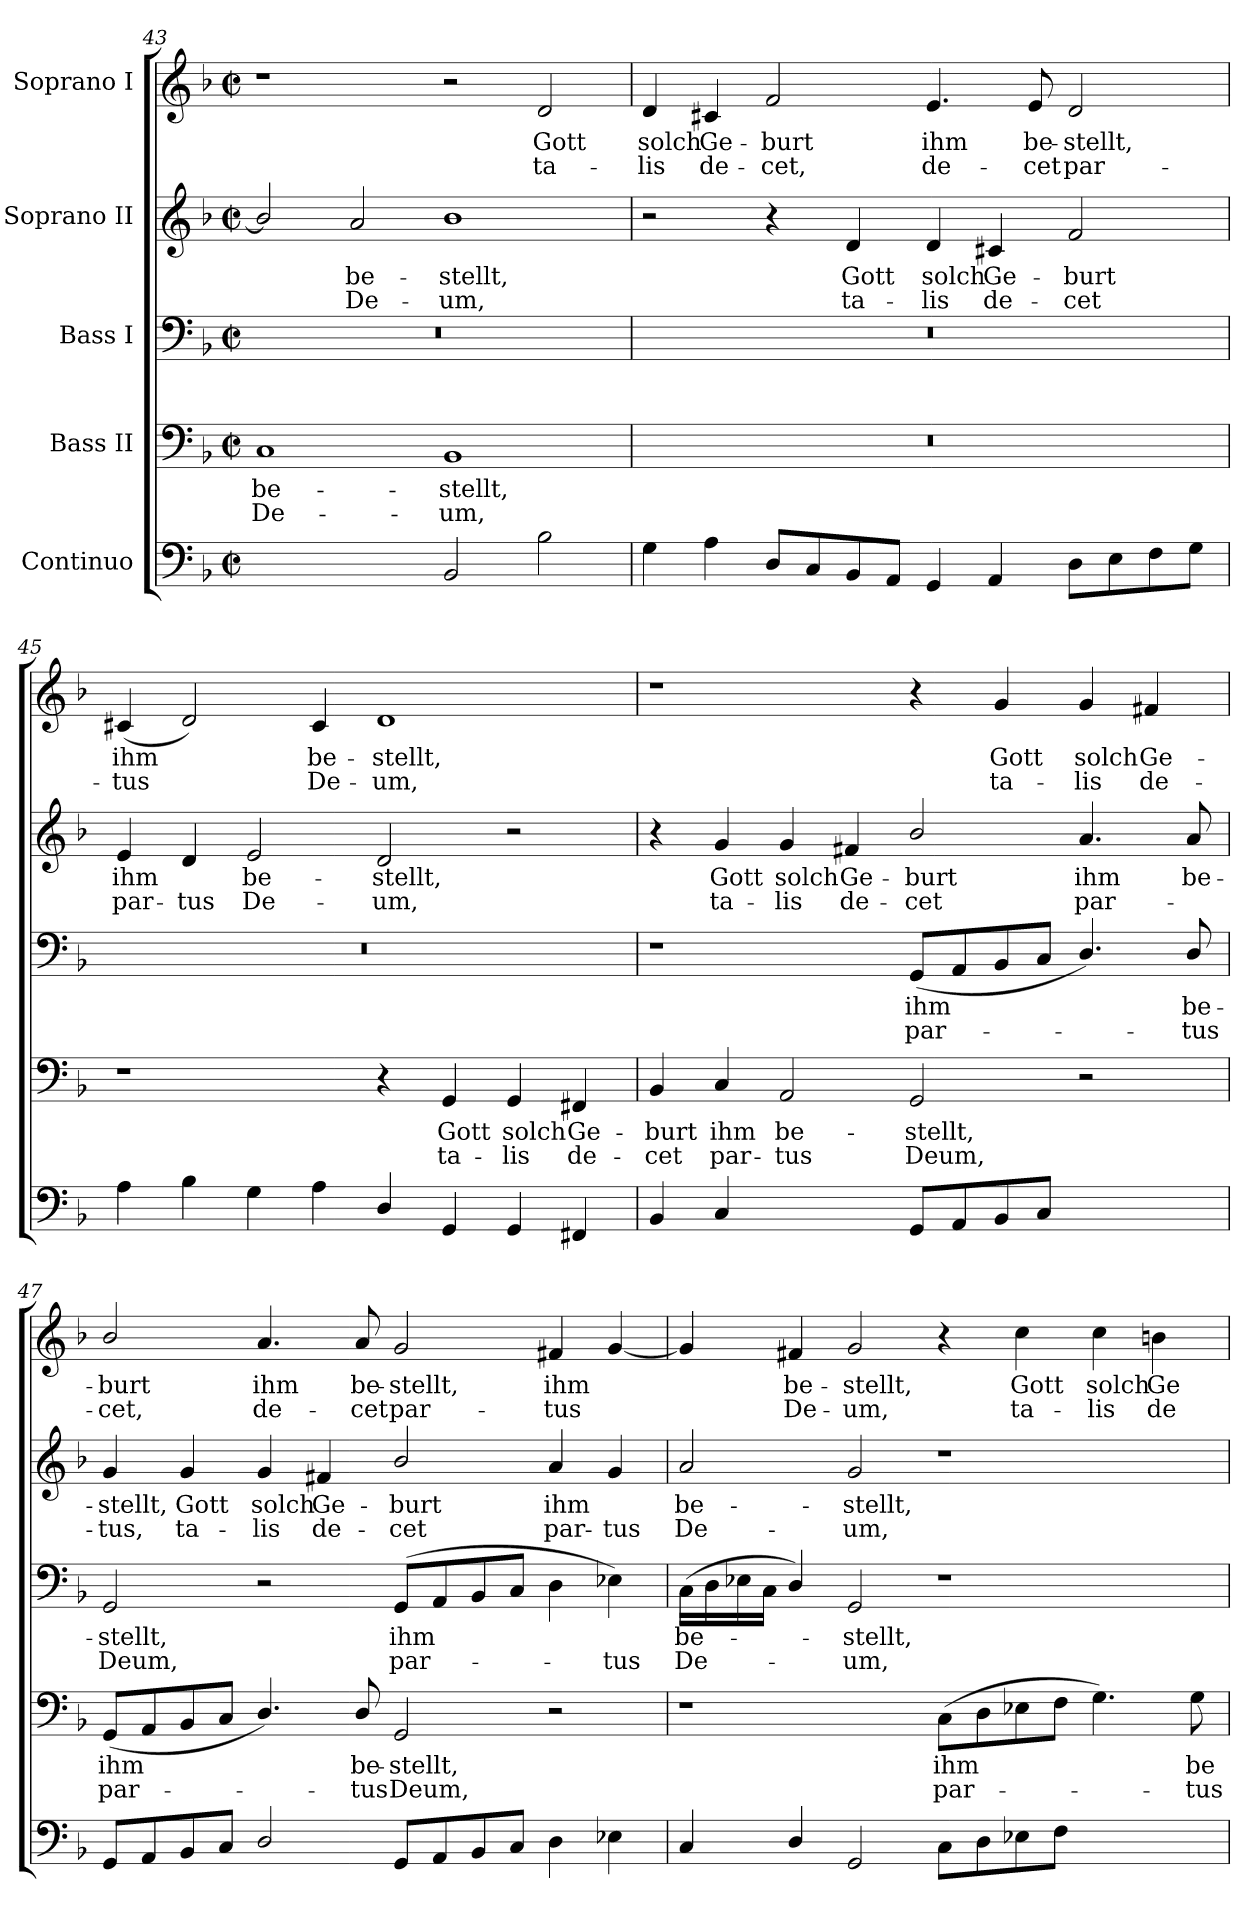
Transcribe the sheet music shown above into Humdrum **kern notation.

**kern	**text	**kern	**text	**text	**kern	**text	**text	**kern	**text	**text	**kern	**text	**text
*part5	*part5	*part4	*part4	*part4	*part3	*part3	*part3	*part2	*part2	*part2	*part1	*part1	*part1
*staff5	*staff5	*staff4	*staff4	*staff4	*staff3	*staff3	*staff3	*staff2	*staff2	*staff2	*staff1	*staff1	*staff1
*I"Continuo	*	*I"Bass II	*	*	*I"Bass I	*	*	*I"Soprano II	*	*	*I"Soprano I	*	*
!!LO:LB:g=z
*clefF4	*	*clefF4	*	*	*clefF4	*	*	*clefG2	*	*	*clefG2	*	*
*k[b-]	*	*k[b-]	*	*	*k[b-]	*	*	*k[b-]	*	*	*k[b-]	*	*
*F:	*	*F:	*	*	*F:	*	*	*F:	*	*	*F:	*	*
*M4/2	*	*M4/2	*	*	*M4/2	*	*	*M4/2	*	*	*M4/2	*	*
*met(c|)	*	*met(c|)	*	*	*met(c|)	*	*	*met(c|)	*	*	*met(c|)	*	*
=43	=43	=43	=43	=43	=43	=43	=43	=43	=43	=43	=43	=43	=43
!	!LO:LY:b	!	!LO:LY:b	!LO:LY:b	!	!	!	!	!	!	!	!	!
[2Cyy	7	1C	be-	-De-	0r	.	.	2b-/]	.	.	1r	.	.
!	!LO:LY:b	!	!	!	!	!	!	!	!LO:LY:b	!LO:LY:b	!	!	!
2Cyy]	6	.	.	.	.	.	.	2a	be-	-De-	.	.	.
!	!	!	!LO:LY:b	!LO:LY:b	!	!	!	!	!LO:LY:b	!LO:LY:b	!	!	!
2BB-	.	1BB-	-stellt,	um,	.	.	.	1b-	-stellt,	um,	2r	.	.
!	!	!	!	!	!	!	!	!	!	!	!	!LO:LY:b	!LO:LY:b
2B-	.	.	.	.	.	.	.	.	.	.	2d	Gott	ta-
=44	=44	=44	=44	=44	=44	=44	=44	=44	=44	=44	=44	=44	=44
!	!	!	!	!	!	!	!	!	!	!	!	!LO:LY:b	!LO:LY:b
4G	.	0r	.	.	0r	.	.	2r	.	.	4d	-solch	lis
!	!	!	!	!	!	!	!	!	!	!	!	!LO:LY:b	!LO:LY:b
4A	.	.	.	.	.	.	.	.	.	.	4c#X	Ge-	-de-
!	!	!	!	!	!	!	!	!	!	!	!	!LO:LY:b	!LO:LY:b
8DL	.	.	.	.	.	.	.	4r	.	.	2f	-burt	cet,
8C	.	.	.	.	.	.	.	.	.	.	.	.	.
!	!	!	!	!	!	!	!	!	!LO:LY:b	!LO:LY:b	!	!	!
8BB-	.	.	.	.	.	.	.	4d	Gott	ta-	.	.	.
8AAJ	.	.	.	.	.	.	.	.	.	.	.	.	.
!	!	!	!	!	!	!	!	!	!LO:LY:b	!LO:LY:b	!	!LO:LY:b	!LO:LY:b
4GG	.	.	.	.	.	.	.	4d	-solch	lis	4.e	ihm	de-
!	!	!	!	!	!	!	!	!	!LO:LY:b	!LO:LY:b	!	!	!
4AA	.	.	.	.	.	.	.	4c#X	Ge-	-de-	.	.	.
!	!	!	!	!	!	!	!	!	!	!	!	!LO:LY:b	!LO:LY:b
.	.	.	.	.	.	.	.	.	.	.	8e	-be-	-cet
!	!	!	!	!	!	!	!	!	!LO:LY:b	!LO:LY:b	!	!LO:LY:b	!LO:LY:b
8DL	.	.	.	.	.	.	.	2f	-burt	cet	2d	stellt,	par-
8E	.	.	.	.	.	.	.	.	.	.	.	.	.
8F	.	.	.	.	.	.	.	.	.	.	.	.	.
8GJ	.	.	.	.	.	.	.	.	.	.	.	.	.
=45	=45	=45	=45	=45	=45	=45	=45	=45	=45	=45	=45	=45	=45
!	!	!	!	!	!	!	!	!	!LO:LY:b	!LO:LY:b	!	!LO:LY:b	!LO:LY:b
4A	.	1r	.	.	0r	.	.	4e	ihm	par-	(<4c#X	-ihm	tus
!	!	!	!	!	!	!	!	!	!	!LO:LY:b	!	!	!
4B-	.	.	.	.	.	.	.	4d	.	-tus	2d)	.	.
!	!	!	!	!	!	!	!	!	!LO:LY:b	!LO:LY:b	!	!	!
4G	.	.	.	.	.	.	.	2e	be-	-De-	.	.	.
!	!	!	!	!	!	!	!	!	!	!	!	!LO:LY:b	!LO:LY:b
4A	.	.	.	.	.	.	.	.	.	.	4c#	be-	-De-
!	!	!	!	!	!	!	!	!	!LO:LY:b	!LO:LY:b	!	!LO:LY:b	!LO:LY:b
4D/	.	4r	.	.	.	.	.	2d	-stellt,	um,	1d	-stellt,	um,
!	!	!	!LO:LY:b	!LO:LY:b	!	!	!	!	!	!	!	!	!
4GG	.	4GG	Gott	ta-	.	.	.	.	.	.	.	.	.
!	!	!	!LO:LY:b	!LO:LY:b	!	!	!	!	!	!	!	!	!
4GG	.	4GG	-solch	lis	.	.	.	2r	.	.	.	.	.
!	!	!	!LO:LY:b	!LO:LY:b	!	!	!	!	!	!	!	!	!
4FF#X	.	4FF#X	Ge-	-de-	.	.	.	.	.	.	.	.	.
!!LO:LB:g=z
=46	=46	=46	=46	=46	=46	=46	=46	=46	=46	=46	=46	=46	=46
!	!	!	!LO:LY:b	!LO:LY:b	!	!	!	!	!	!	!	!	!
4BB-	.	4BB-	-burt	cet	1r	.	.	4r	.	.	1r	.	.
!	!	!	!LO:LY:b	!LO:LY:b	!	!	!	!	!LO:LY:b	!LO:LY:b	!	!	!
4C	.	4C	ihm	par-	.	.	.	4g	Gott	ta-	.	.	.
!	!LO:LY:b	!	!LO:LY:b	!LO:LY:b	!	!	!	!	!LO:LY:b	!LO:LY:b	!	!	!
[4AAyy	7	2AA	-be-	-tus	.	.	.	4g	-solch	lis	.	.	.
!	!LO:LY:b	!	!	!	!	!	!	!	!LO:LY:b	!LO:LY:b	!	!	!
4AAyy]	6	.	.	.	.	.	.	4f#X	Ge-	-de-	.	.	.
!	!	!	!LO:LY:b	!LO:LY:b	!	!LO:LY:b	!LO:LY:b	!	!LO:LY:b	!LO:LY:b	!	!	!
8GGL	.	2GG	stellt,	Deum,	(<8GGL	ihm	par-	2b-/	-burt	cet	4r	.	.
8AA	.	.	.	.	8AA	.	.	.	.	.	.	.	.
!	!	!	!	!	!	!	!	!	!	!	!	!LO:LY:b	!LO:LY:b
8BB-	.	.	.	.	8BB-	.	.	.	.	.	4g	Gott	ta-
8CJ	.	.	.	.	8CJ	.	.	.	.	.	.	.	.
!	!LO:LY:b	!	!	!	!	!	!	!	!LO:LY:b	!LO:LY:b	!	!LO:LY:b	!LO:LY:b
[4D/yy	4	2r	.	.	4.D/)	.	.	4.a	ihm	par-	4g	-solch	lis
!	!	!	!	!	!	!	!	!	!	!	!	!LO:LY:b	!LO:LY:b
4D/yy]	.	.	.	.	.	.	.	.	.	.	4f#X	Ge-	-de-
!	!	!	!	!	!	!LO:LY:b	!LO:LY:b	!	!LO:LY:b	!	!	!	!
.	.	.	.	.	8D/	be-	-tus	8a	-be-	.	.	.	.
=47	=47	=47	=47	=47	=47	=47	=47	=47	=47	=47	=47	=47	=47
!	!	!	!LO:LY:b	!LO:LY:b	!	!LO:LY:b	!LO:LY:b	!	!LO:LY:b	!LO:LY:b	!	!LO:LY:b	!LO:LY:b
8GGL	.	(<8GGL	ihm	par-	2GG	stellt,	Deum,	4g	-stellt,	tus,	2b-/	-burt	cet,
8AA	.	8AA	.	.	.	.	.	.	.	.	.	.	.
!	!	!	!	!	!	!	!	!	!LO:LY:b	!LO:LY:b	!	!	!
8BB-	.	8BB-	.	.	.	.	.	4g	Gott	ta-	.	.	.
8C/J	.	8CJ	.	.	.	.	.	.	.	.	.	.	.
!	!	!	!	!	!	!	!	!	!LO:LY:b	!LO:LY:b	!	!LO:LY:b	!LO:LY:b
2D/	.	4.D/)	.	.	2r	.	.	4g	-solch	lis	4.a	ihm	de-
!	!	!	!	!	!	!	!	!	!LO:LY:b	!LO:LY:b	!	!	!
.	.	.	.	.	.	.	.	4f#X	Ge-	-de-	.	.	.
!	!	!	!LO:LY:b	!LO:LY:b	!	!	!	!	!	!	!	!LO:LY:b	!LO:LY:b
.	.	8D/	be-	-tus	.	.	.	.	.	.	8a	-be-	-cet
!	!	!	!LO:LY:b	!LO:LY:b	!	!LO:LY:b	!LO:LY:b	!	!LO:LY:b	!LO:LY:b	!	!LO:LY:b	!LO:LY:b
8GGL	.	2GG	stellt,	Deum,	(<8GGL	ihm	par-	2b-/	-burt	cet	2g	stellt,	par-
8AA	.	.	.	.	8AA	.	.	.	.	.	.	.	.
8BB-	.	.	.	.	8BB-	.	.	.	.	.	.	.	.
8CJ	.	.	.	.	8CJ	.	.	.	.	.	.	.	.
!	!	!	!	!	!	!	!	!	!LO:LY:b	!LO:LY:b	!	!LO:LY:b	!LO:LY:b
4D	.	2r	.	.	4D	.	.	4a	ihm	par-	4f#X	-ihm	tus
!	!	!	!	!	!	!	!LO:LY:b	!	!	!LO:LY:b	!	!	!
4E-X	.	.	.	.	4E-X)	.	tus	4g	.	-tus	[4g	.	.
!!LO:LB:g=z
=48	=48	=48	=48	=48	=48	=48	=48	=48	=48	=48	=48	=48	=48
!	!	!	!	!	!	!LO:LY:b	!LO:LY:b	!	!LO:LY:b	!LO:LY:b	!	!	!
4C	.	1r	.	.	(>16CLL	be-	De-	2a	be-	-De-	4g]	.	.
.	.	.	.	.	16D	.	.	.	.	.	.	.	.
.	.	.	.	.	16E-X	.	.	.	.	.	.	.	.
.	.	.	.	.	16CJJ	.	.	.	.	.	.	.	.
!	!	!	!	!	!	!	!	!	!	!	!	!LO:LY:b	!LO:LY:b
4D/	.	.	.	.	4D/)	.	.	.	.	.	4f#X	be-	-De-
!	!	!	!	!	!	!LO:LY:b	!LO:LY:b	!	!LO:LY:b	!LO:LY:b	!	!LO:LY:b	!LO:LY:b
2GG	.	.	.	.	2GG	stellt,	um,	2g	-stellt,	um,	2g	-stellt,	um,
!	!	!	!LO:LY:b	!LO:LY:b	!	!	!	!	!	!	!	!	!
8CL	.	(>8CL	ihm	par-	1r	.	.	1r	.	.	4r	.	.
8D	.	8D	.	.	.	.	.	.	.	.	.	.	.
!	!	!	!	!	!	!	!	!	!	!	!	!LO:LY:b	!LO:LY:b
8E-X	.	8E-X	.	.	.	.	.	.	.	.	4cc	Gott	ta-
8FJ	.	8FJ	.	.	.	.	.	.	.	.	.	.	.
!	!LO:LY:b	!	!	!	!	!	!	!	!	!	!	!LO:LY:b	!LO:LY:b
[4Gyy	4	4.G)	.	.	.	.	.	.	.	.	4cc	-solch	lis
!	!	!	!	!	!	!	!	!	!	!	!	!LO:LY:b	!LO:LY:b
4Gyy]	.	.	.	.	.	.	.	.	.	.	4bn	Ge-	-de-
!	!	!	!LO:LY:b	!LO:LY:b	!	!	!	!	!	!	!	!	!
.	.	8G	be-	-tus	.	.	.	.	.	.	.	.	.
=	=	=	=	=	=	=	=	=	=	=	=	=	=
*-	*-	*-	*-	*-	*-	*-	*-	*-	*-	*-	*-	*-	*-
